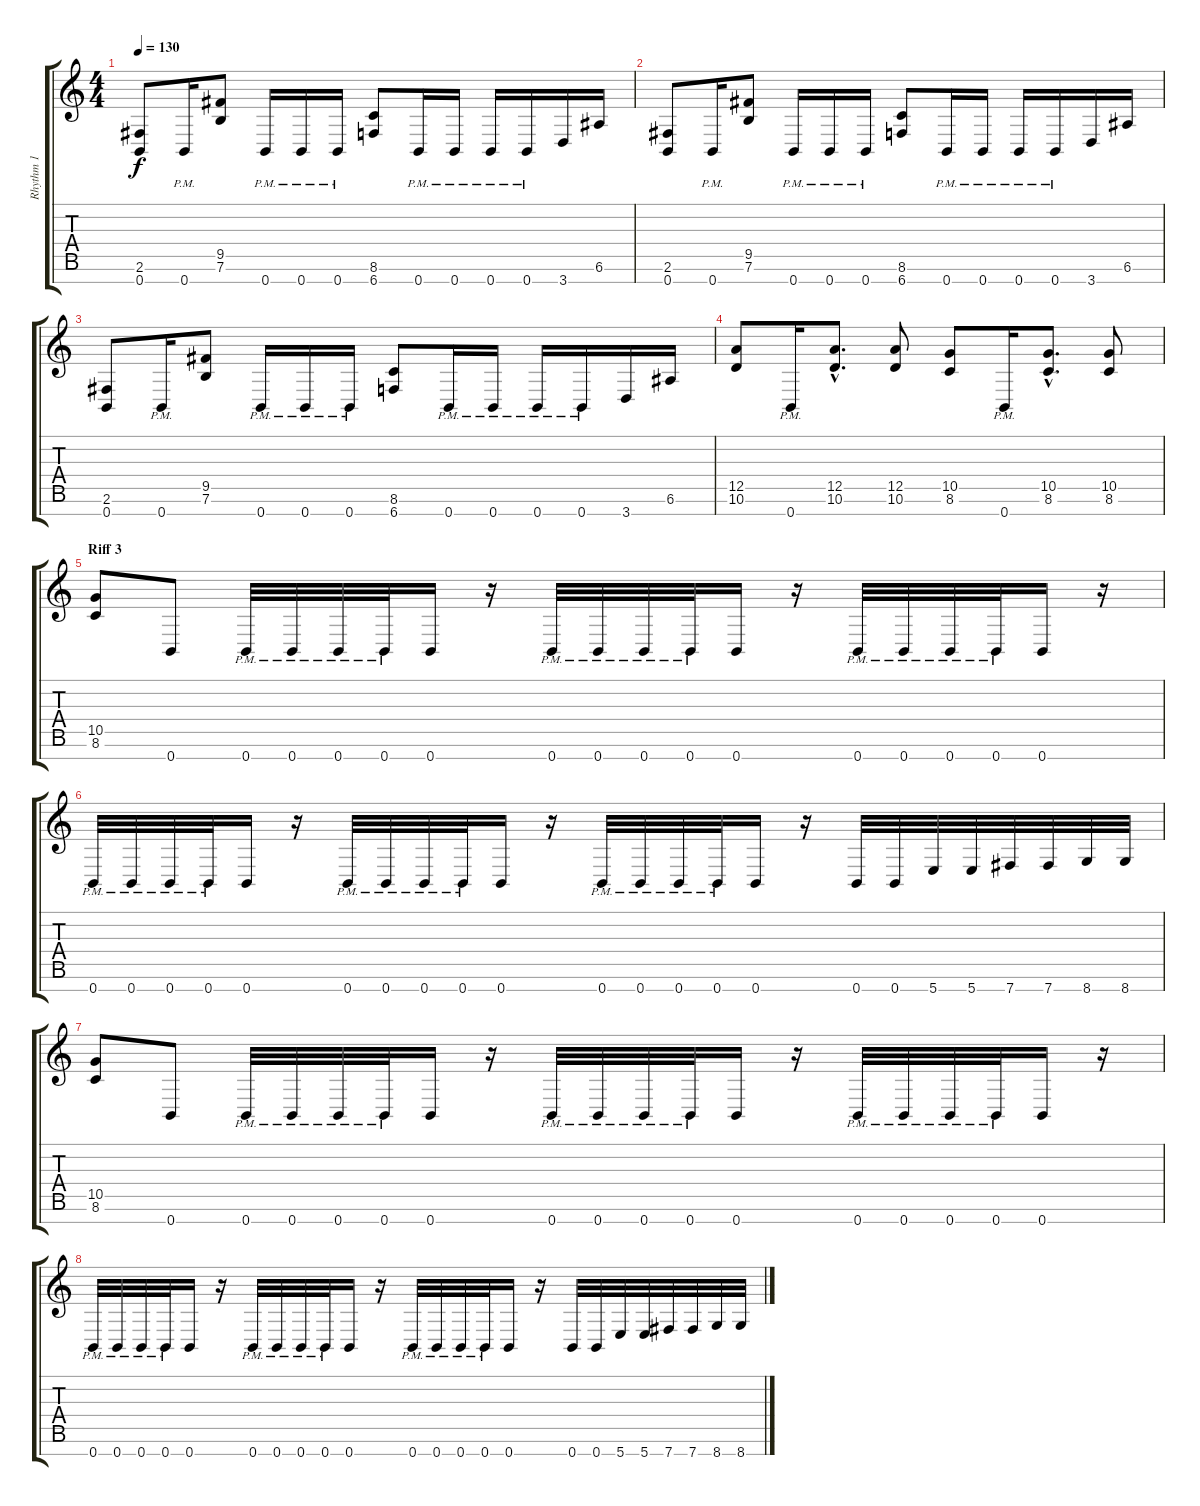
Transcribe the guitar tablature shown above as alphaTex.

\track ("Rhythm 1" "Rhythm 1") {instrument distortionguitar}
\staff {score tabs}
\tuning (E4 B3 G3 D3 A2 E2 B1) {hide}
\ts (4 4)
\tempo 130
\clef g2
\ks c
(2.6 0.7).8{dy f} 0.7{pm}.16 (9.5 7.6).8 0.7{pm}.16 0.7{pm}.16 0.7{pm}.16 (8.6 6.7).8 0.7{pm}.16 0.7{pm}.16 0.7{pm}.16 0.7{pm}.16 3.7.16 6.6.16 |
(2.6 0.7).8 0.7{pm}.16 (9.5 7.6).8 0.7{pm}.16 0.7{pm}.16 0.7{pm}.16 (8.6 6.7).8 0.7{pm}.16 0.7{pm}.16 0.7{pm}.16 0.7{pm}.16 3.7.16 6.6.16 |
(2.6 0.7).8 0.7{pm}.16 (9.5 7.6).8 0.7{pm}.16 0.7{pm}.16 0.7{pm}.16 (8.6 6.7).8 0.7{pm}.16 0.7{pm}.16 0.7{pm}.16 0.7{pm}.16 3.7.16 6.6.16 |
(12.5 10.6).8 0.7{pm}.16 (12.5{hac} 10.6{hac}).8{d} (12.5 10.6).8 (10.5 8.6).8 0.7{pm}.16 (10.5{hac} 8.6{hac}).8{d} (10.5 8.6).8 |
\section ("" "Riff 3")
(10.5 8.6).8 0.7.8 0.7{pm}.32 0.7{pm}.32 0.7{pm}.32 0.7{pm}.32 0.7.16 r.16 0.7{pm}.32 0.7{pm}.32 0.7{pm}.32 0.7{pm}.32 0.7.16 r.16 0.7{pm}.32 0.7{pm}.32 0.7{pm}.32 0.7{pm}.32 0.7.16 r.16 |
0.7{pm}.32 0.7{pm}.32 0.7{pm}.32 0.7{pm}.32 0.7.16 r.16 0.7{pm}.32 0.7{pm}.32 0.7{pm}.32 0.7{pm}.32 0.7.16 r.16 0.7{pm}.32 0.7{pm}.32 0.7{pm}.32 0.7{pm}.32 0.7.16 r.16 0.7.32 0.7.32 5.7.32 5.7.32 7.7.32 7.7.32 8.7.32 8.7.32 |
(10.5 8.6).8 0.7.8 0.7{pm}.32 0.7{pm}.32 0.7{pm}.32 0.7{pm}.32 0.7.16 r.16 0.7{pm}.32 0.7{pm}.32 0.7{pm}.32 0.7{pm}.32 0.7.16 r.16 0.7{pm}.32 0.7{pm}.32 0.7{pm}.32 0.7{pm}.32 0.7.16 r.16 |
0.7{pm}.32 0.7{pm}.32 0.7{pm}.32 0.7{pm}.32 0.7.16 r.16 0.7{pm}.32 0.7{pm}.32 0.7{pm}.32 0.7{pm}.32 0.7.16 r.16 0.7{pm}.32 0.7{pm}.32 0.7{pm}.32 0.7{pm}.32 0.7.16 r.16 0.7.32 0.7.32 5.7.32 5.7.32 7.7.32 7.7.32 8.7.32 8.7.32
